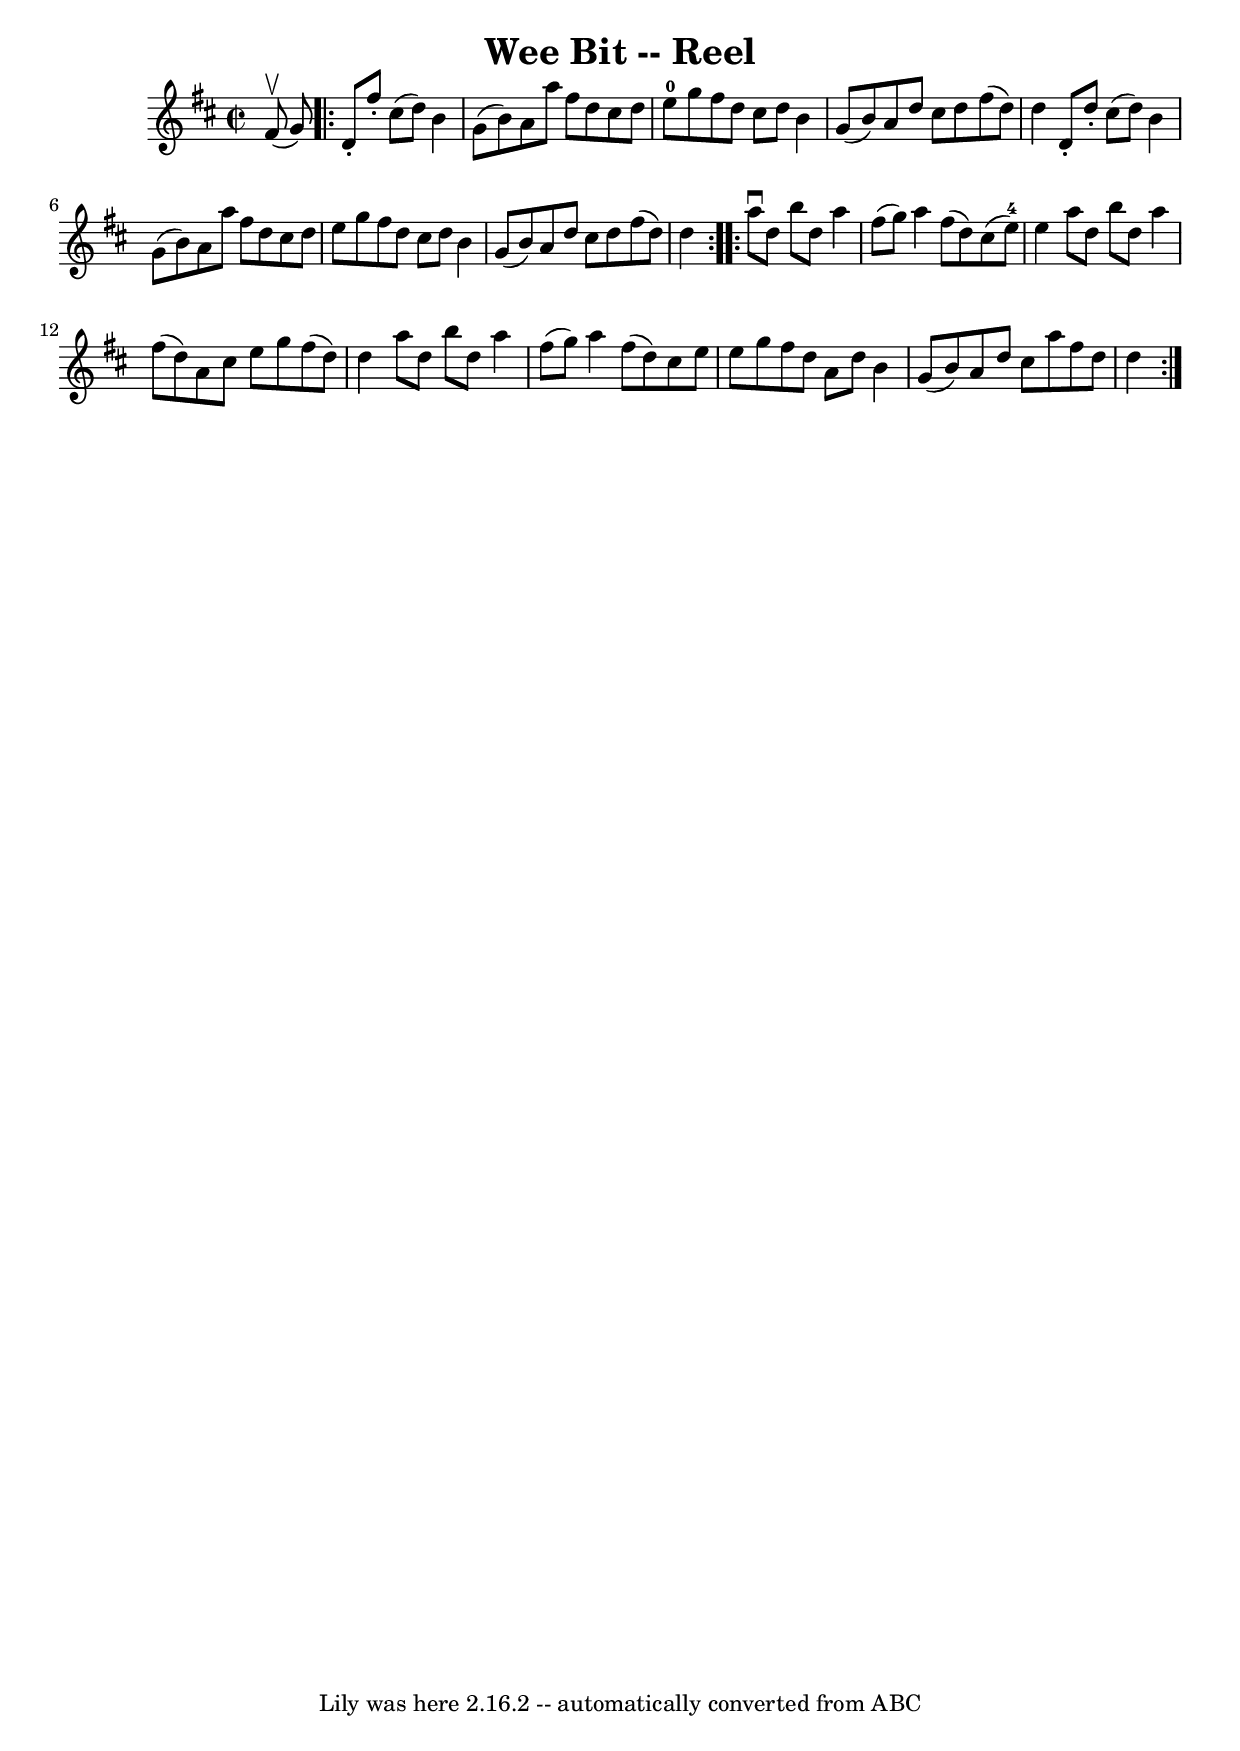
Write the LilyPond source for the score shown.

\version "2.16.2"
\include "Mammoth.ily"
\header {
  %% book = "Ryan's Mammoth Collection"
  crossRefNumber = "1"
  footnotes = "\\\\268"
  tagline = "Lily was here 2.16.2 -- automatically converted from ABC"
  title = "Wee Bit -- Reel"

}
voicedefault =  {


  \override Staff.TimeSignature #'style = #'C
  \time 2/2 
  \key d \major
 fis'8^\upbow(g'8) 
  \repeat volta 2 {
    d'8 
    -. fis''8 -. cis''8 (d''8) b'4 g'8 (b'8)   |
    a'8  
    a''8 fis''8 d''8 cis''8 d''8 e''8-0 g''8    |
    
    fis''8 d''8 cis''8 d''8 b'4 g'8 (b'8)   |
    a'8    
    d''8 cis''8 d''8 fis''8 (d''8) d''4    |
    d'8 -.   
    d''8 -. cis''8 (d''8) b'4 g'8 (b'8)   |
    a'8 a''8 
    fis''8 d''8 cis''8 d''8 e''8 g''8    |
    fis''8    
    d''8 cis''8 d''8 b'4 g'8 (b'8)   |
    a'8 d''8    
    cis''8 d''8 fis''8 (d''8) d''4    
  }     
  \repeat volta 2 {
    a''8 
    ^\downbow d''8 b''8 d''8 a''4 fis''8 (g''8)   |
    
    a''4 fis''8 (d''8) cis''8 (e''8-4) e''4    |
    a''8 
    d''8 b''8 d''8 a''4 fis''8 (d''8)   |
    a'8    
    cis''8 e''8 g''8 fis''8 (d''8) d''4    |
    a''8    
    d''8 b''8 d''8 a''4 fis''8 (g''8)   |
    a''4 fis''8 
    (d''8) cis''8 e''8 e''8 g''8    |
    fis''8 d''8    
    a'8 d''8 b'4 g'8 (b'8)   |
    a'8 d''8 cis''8    
    a''8 fis''8 d''8 d''4    
  }   

}

\score{
  <<

    \context Staff="default"
    {
      \voicedefault 
      
    }

  >>
  \layout {
    
  }
  \midi {
  }

}
